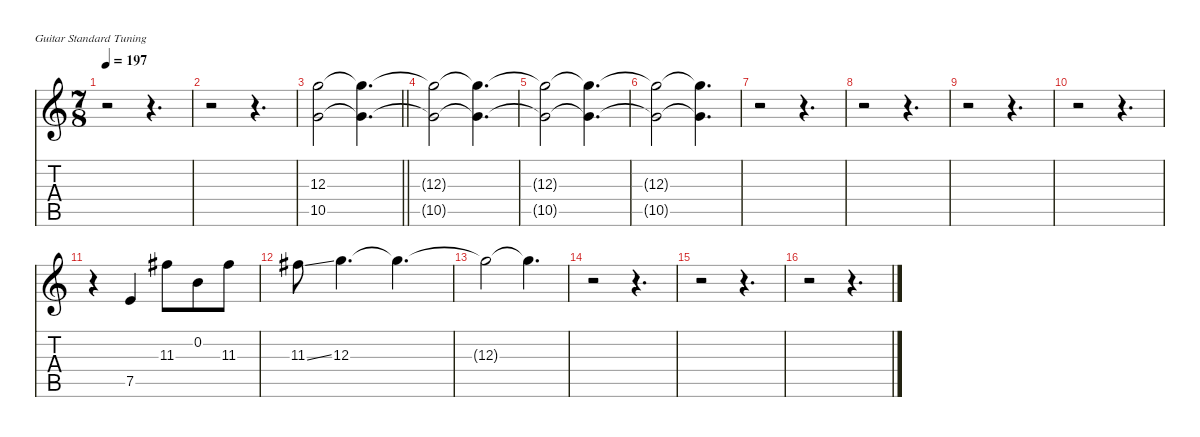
\defaultSystemsLayout 4
\hideDynamics
\bracketExtendMode nobrackets
\singleTrackTrackNamePolicy hidden
\multiTrackTrackNamePolicy hidden
\firstSystemTrackNameMode fullname
\firstSystemTrackNameOrientation horizontal
\otherSystemsTrackNameOrientation horizontal
\track ("Guitar 3" "od.guit.") {defaultSystemsLayout 8 instrument overdrivenguitar}
\staff {score tabs}
\tuning (E4 B3 G3 D3 A2 E2)
\ts (7 8)
\tempo 197
\clef g2
\ks c
r.2{dy f beam Down} r.4{d beam Down} |
r.2{beam Down} r.4{d beam Down} |
\barLineRight lightlight
(12.3 10.5).2{beam Down} (12.3{t} 10.5{t}).4{d beam Down} |
(12.3{t} 10.5{t}).2{beam Down} (12.3{t} 10.5{t}).4{d beam Down} |
(12.3{t} 10.5{t}).2{beam Down} (12.3{t} 10.5{t}).4{d beam Down} |
(12.3{t} 10.5{t}).2{beam Down} (12.3{t} 10.5{t}).4{d beam Down} |
r.2{beam Down} r.4{d beam Down} |
r.2{beam Down} r.4{d beam Down} |
r.2{beam Down} r.4{d beam Down} |
r.2{beam Down} r.4{d beam Down} |
r.4{instrument electricguitarjazz beam Down} 7.5.4{beam Up} 11.3{acc #}.8{beam Down} 0.2.8{beam Down} 11.3{acc #}.8{beam Down} |
11.3{ss acc #}.8{beam Down} 12.3.4{d beam Down} 12.3{t}.4{d beam Down} |
12.3{t}.2{beam Down} 12.3{t}.4{d beam Down} |
r.2{beam Down} r.4{d beam Down} |
r.2{beam Down} r.4{d beam Down} |
r.2{beam Down} r.4{d beam Down}
